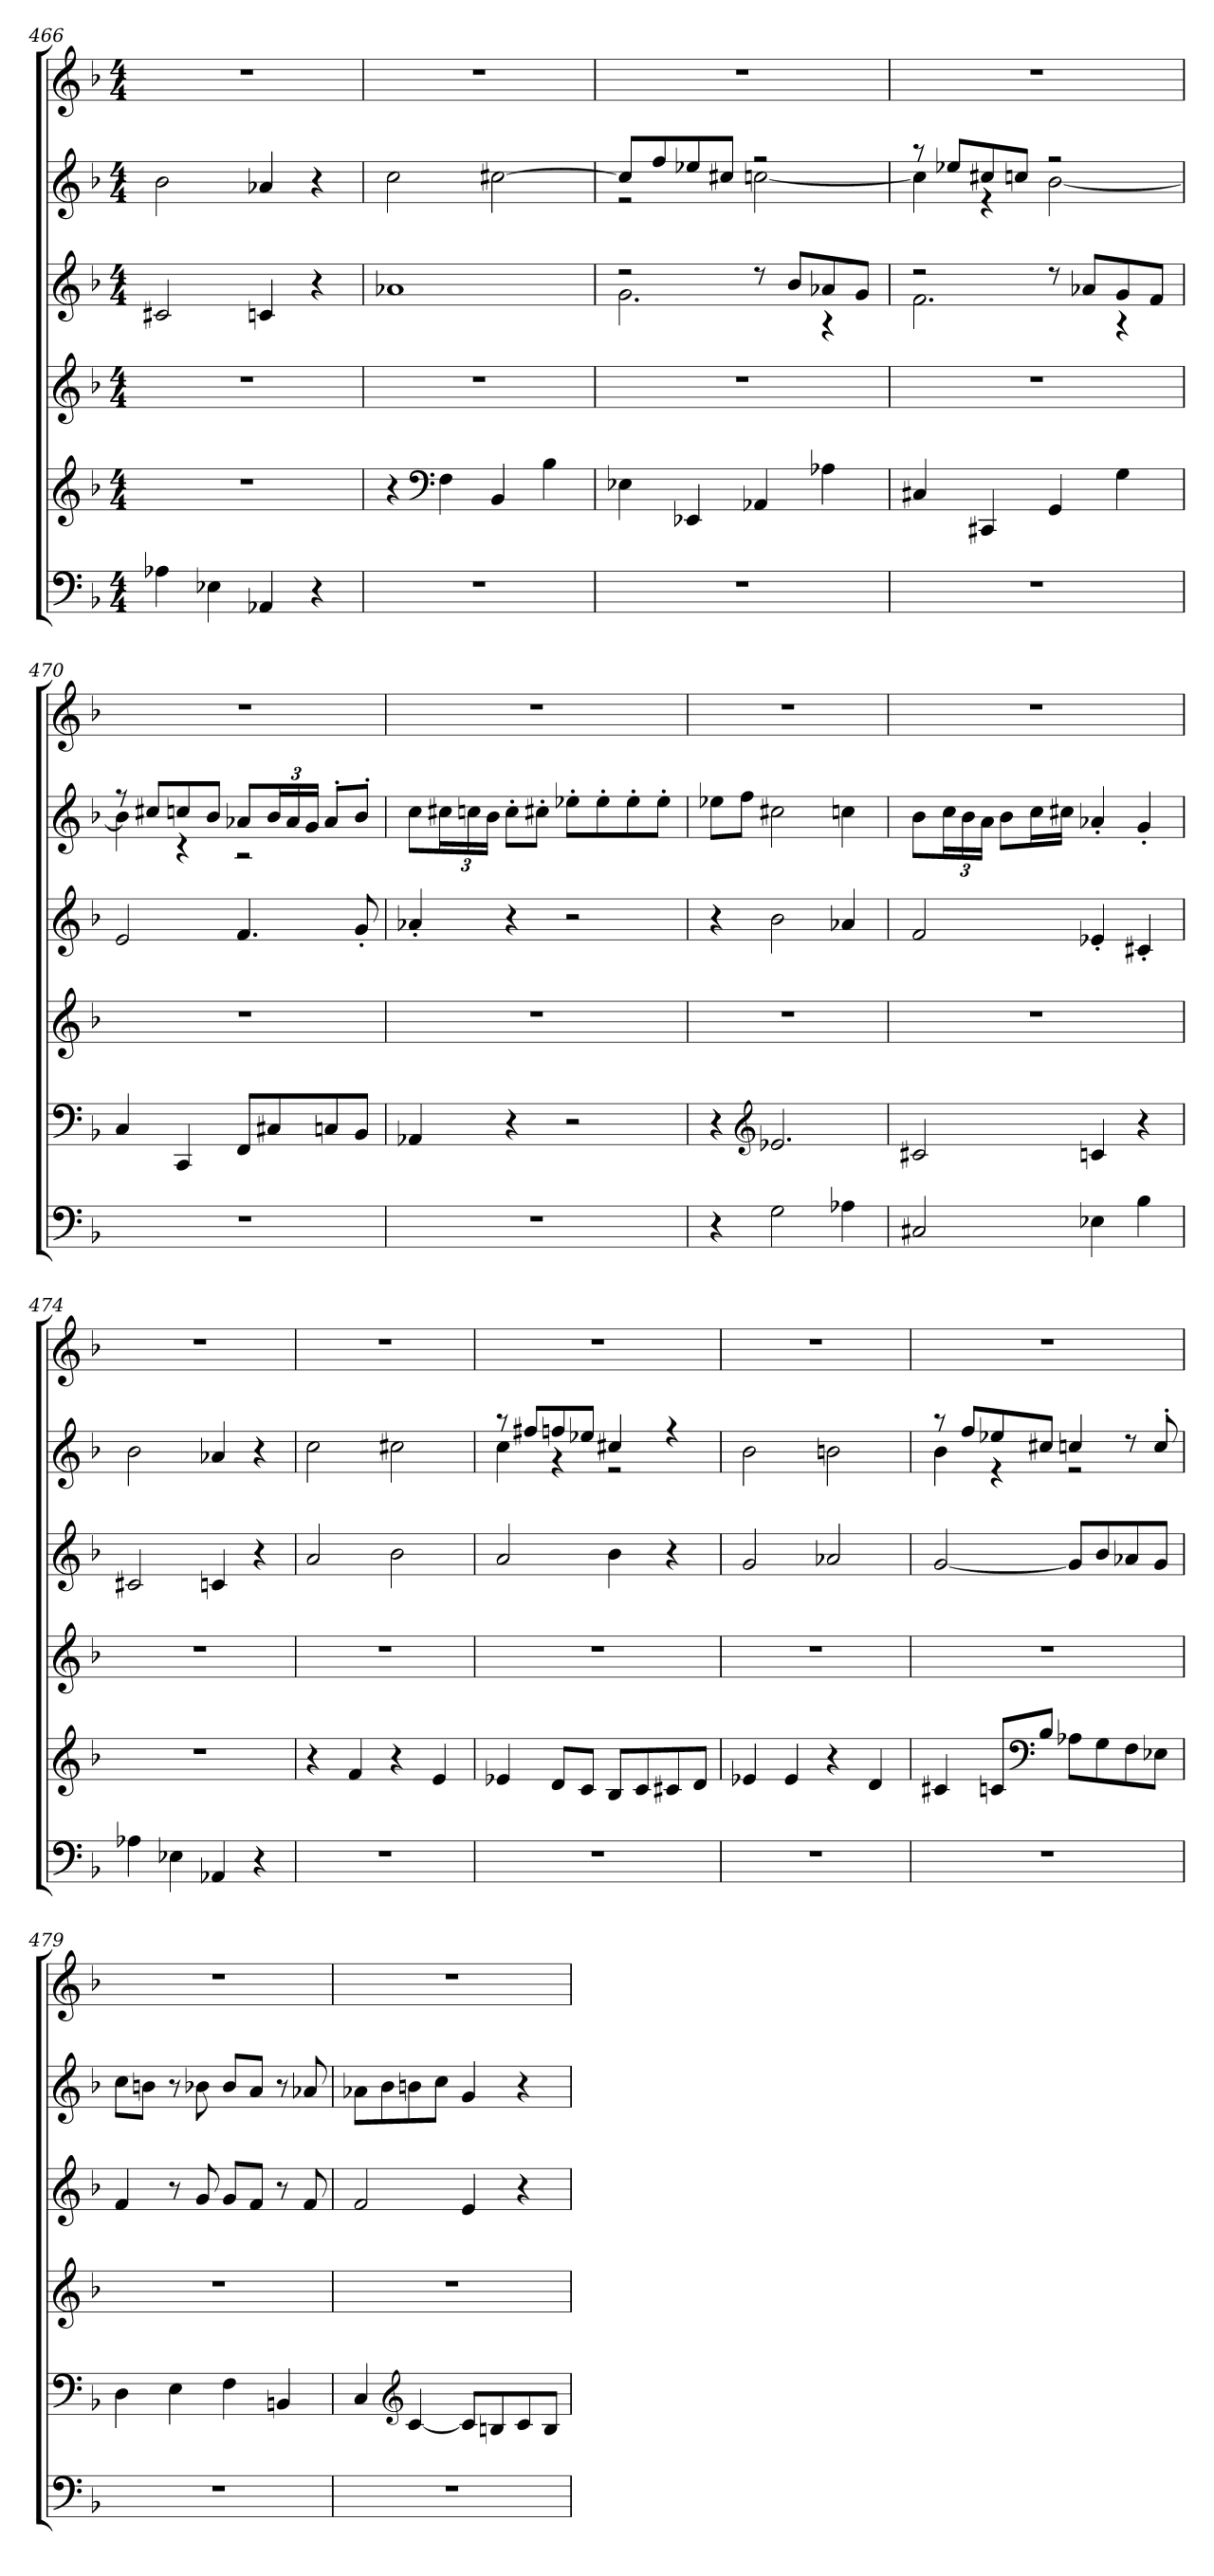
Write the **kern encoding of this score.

**kern	**kern	**kern	**kern	**kern	**kern
*part5	*part4	*part3	*part2	*part1	*part1
*staff6	*staff5	*staff4	*staff3	*staff2	*staff1
*clefF4	*clefG2	*clefG2	*clefG2	*clefG2	*clefG2
*k[b-]	*k[b-]	*k[b-]	*k[b-]	*k[b-]	*k[b-]
*M4/4	*M4/4	*M4/4	*M4/4	*M4/4	*M4/4
=466	=466	=466	=466	=466	=466
4A-X\	1r	1r	2c#X/	2b-\	1r
4E-X\	.	.	.	.	.
4AA-X/	.	.	4cn/	4a-X/	.
4r	.	.	4r	4r	.
!!LO:LB:g=z
=467	=467	=467	=467	=467	=467
*	*	*	*	*	*MM150
1r	4r	1r	1a-X	2cc\	1r
*	*clefF4	*	*	*	*
.	4F\	.	.	.	.
.	4BB-/	.	.	[2cc#X\	.
.	4B-\	.	.	.	.
=468	=468	=468	=468	=468	=468
*	*	*	*^	*^	*
1r	4E-X\	1r	2r	2.g\	8cc#/L]	2r	1r
.	.	.	.	.	8ff/	.	.
.	4EE-X/	.	.	.	8ee-X/	.	.
.	.	.	.	.	8cc#X/J	.	.
.	4AA-X/	.	8r	.	2r	[2ccn\	.
.	.	.	8b-/L	.	.	.	.
.	4A-X\	.	8a-X/	4r	.	.	.
.	.	.	8g/J	.	.	.	.
=469	=469	=469	=469	=469	=469	=469	=469
1r	4C#X/	1r	2r	2.f\	8r	4cc\]	1r
.	.	.	.	.	8ee-X/L	.	.
.	4CC#X/	.	.	.	8cc#X/	4r	.
.	.	.	.	.	8ccn/J	.	.
.	4GG/	.	8r	.	2r	[2b-\	.
.	.	.	8a-X/L	.	.	.	.
.	4G\	.	8g/	4r	.	.	.
.	.	.	8f/J	.	.	.	.
*	*	*	*v	*v	*	*	*
!!LO:PB:g=z
=470	=470	=470	=470	=470	=470	=470
1r	4C/	1r	2e/	8r	4b-\]	1r
.	.	.	.	8cc#X/L	.	.
.	4CC/	.	.	8ccn/	4r	.
.	.	.	.	8b-/J	.	.
.	8FF/L	.	4.f/	8a-X/L	2r	.
*	*	*	*	*Xbrackettup	*	*
.	8C#X/	.	.	24b-/L	.	.
.	.	.	.	24a-/	.	.
.	.	.	.	24g/JJ	.	.
.	8Cn/	.	.	8a-'/L	.	.
.	8BB-/J	.	8g'/	8b-'/J	.	.
*	*	*	*	*v	*v	*
=471	=471	=471	=471	=471	=471
1r	4AA-X/	1r	4a-X'/	8cc\L	1r
.	.	.	.	24cc#X\L	.
.	.	.	.	24ccn\	.
.	.	.	.	24b-\JJ	.
.	4r	.	4r	8cc'\L	.
.	.	.	.	8cc#X'\J	.
.	2r	.	2r	8ee-X'\L	.
.	.	.	.	8ee-'\	.
.	.	.	.	8ee-'\	.
.	.	.	.	8ee-'\J	.
=472	=472	=472	=472	=472	=472
4r	4r	1r	4r	8ee-X\L	1r
.	.	.	.	8ff\J	.
*	*clefG2	*	*	*	*
2G\	2.e-X/	.	2b-\	2cc#X\	.
4A-X\	.	.	4a-X/	4ccn\	.
!!LO:LB:g=z
=473	=473	=473	=473	=473	=473
2C#X/	2c#X/	1r	2f/	8b-\L	1r
.	.	.	.	24cc\L	.
.	.	.	.	24b-\	.
.	.	.	.	24a\JJ	.
.	.	.	.	8b-\L	.
.	.	.	.	16cc\L	.
.	.	.	.	16cc#X\JJ	.
4E-X\	4cn/	.	4e-X'/	4a-X'/	.
4B-\	4r	.	4c#X'/	4g'/	.
=474	=474	=474	=474	=474	=474
4A-X\	1r	1r	2c#X/	2b-\	1r
4E-X\	.	.	.	.	.
4AA-X/	.	.	4cn/	4a-X/	.
4r	.	.	4r	4r	.
=475	=475	=475	=475	=475	=475
*	*	*	*	*	*MM150
1r	4r	1r	2a/	2cc\	1r
.	4f/	.	.	.	.
.	4r	.	2b-\	2cc#X\	.
.	4e/	.	.	.	.
=476	=476	=476	=476	=476	=476
*	*	*	*	*^	*
1r	4e-X/	1r	2a/	8r	4cc\	1r
.	.	.	.	8ff#X/L	.	.
.	8d/L	.	.	8ffn/	4r	.
.	8c/J	.	.	8ee-X/J	.	.
.	8B-/L	.	4b-\	4cc#X/	2r	.
.	8c/	.	.	.	.	.
.	8c#X/	.	4r	4r	.	.
.	8d/J	.	.	.	.	.
*	*	*	*	*v	*v	*
=477	=477	=477	=477	=477	=477
*	*	*	*	*	*MM150
1r	4e-X/	1r	2g/	2b-\	1r
.	4e-/	.	.	.	.
.	4r	.	2a-X/	2bn\	.
.	4d/	.	.	.	.
!!LO:PB:g=z
=478	=478	=478	=478	=478	=478
*	*	*	*	*^	*
1r	4c#X/	1r	[2g/	8r	4b-\	1r
.	.	.	.	8ff/L	.	.
.	8cn/L	.	.	8ee-X/	4r	.
*	*clefF4	*	*	*	*	*
.	8B-/J	.	.	8cc#X/J	.	.
.	8A-X\L	.	8g/L]	4ccn/	2r	.
.	8G\	.	8b-/	.	.	.
.	8F\	.	8a-X/	8r	.	.
.	8E-X\J	.	8g/J	8cc'/	.	.
*	*	*	*	*v	*v	*
=479	=479	=479	=479	=479	=479
1r	4D\	1r	4f/	8cc\L	1r
.	.	.	.	8bn\J	.
.	4E\	.	8r	8r	.
.	.	.	8g/	8b-X\	.
.	4F\	.	8g/L	8b-/L	.
.	.	.	8f/J	8a/J	.
.	4BBn/	.	8r	8r	.
.	.	.	8f/	8a-X/	.
=480	=480	=480	=480	=480	=480
1r	4C/	1r	2f/	8a-X\L	1r
.	.	.	.	8b-\	.
*	*clefG2	*	*	*	*
.	[4c/	.	.	8bn\	.
.	.	.	.	8cc\J	.
.	8c/L]	.	4e/	4g/	.
.	8Bn/	.	.	.	.
.	8c/	.	4r	4r	.
.	8B/J	.	.	.	.
=	=	=	=	=	=
*-	*-	*-	*-	*-	*-
